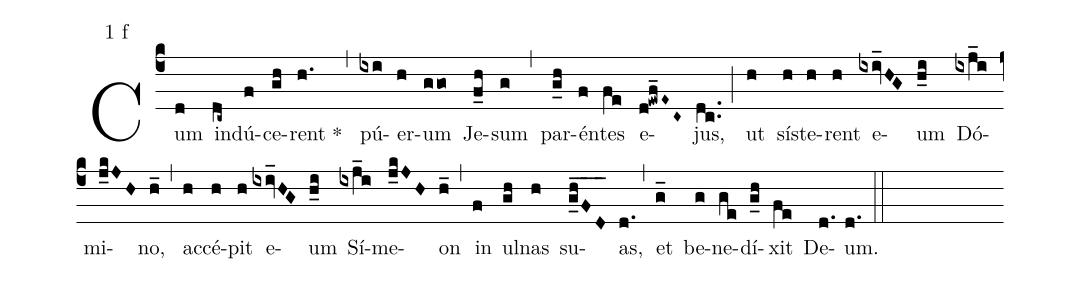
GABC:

mode:1 f;
%%
(c4) Cum(d) in(dc~)dú(f)ce(gh)rent(h.) *()(,)  pú(ixi)er(h)um(ggo) Je(f_h)sum(g) (,)  par(g_h)én(f)tes(fe) e(d@ewf_E~C~)jus,(dc..) (;)  ut(h) sí(h)ste(h)rent(h) e(ixiv_HG)um(h_i) Dó(ixj_i)mi(j_kJH)no,(h_) (,)  ac(h)cé(h)pit(h) e(ixiv_HG)um(h_i) Sí(ixj_i)me(j_kJH)on(h_) (,)  in(f) ul(gh)nas(h) su(g_hFD___)as,(d.) (,) et(g_) be(g)ne(ge)dí(g_h)xit(fe) De(d.)um.(d.) (::)
